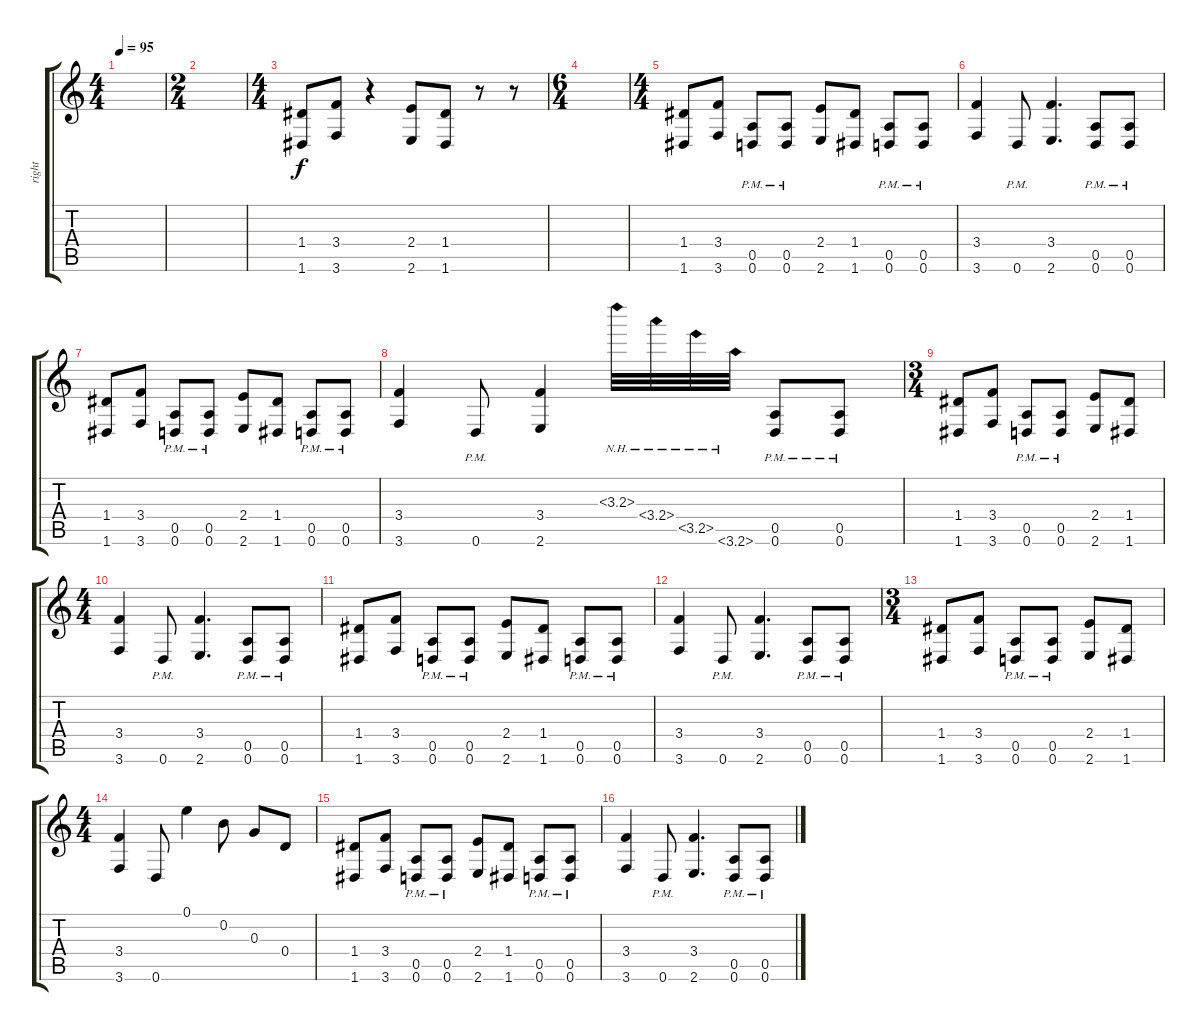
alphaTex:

\track ("right" "right") {instrument distortionguitar}
\staff {score tabs}
\tuning (E4 B3 G3 D3 A2 D2) {hide}
\ts (4 4)
\section ("" "")
\tempo 95
\clef g2
\ks c
|
\ts (2 4)
|
\ts (4 4)
(1.4 1.6).8 (3.4 3.6).8 r.4 (2.4 2.6).8 (1.4 1.6).8 r.8 r.8 |
\ts (6 4)
|
\ts (4 4)
(1.4 1.6).8 (3.4 3.6).8 (0.5{pm} 0.6{pm}).8 (0.5{pm} 0.6{pm}).8 (2.4 2.6).8 (1.4 1.6).8 (0.5{pm} 0.6{pm}).8 (0.5{pm} 0.6{pm}).8 |
(3.4 3.6).4 0.6{pm}.8 (3.4 2.6).4{d} (0.5{pm} 0.6{pm}).8 (0.5{pm} 0.6{pm}).8 |
(1.4 1.6).8 (3.4 3.6).8 (0.5{pm} 0.6{pm}).8 (0.5{pm} 0.6{pm}).8 (2.4 2.6).8 (1.4 1.6).8 (0.5{pm} 0.6{pm}).8 (0.5{pm} 0.6{pm}).8 |
(3.4 3.6).4 0.6{pm}.8 (3.4 2.6).4 3.3{nh}.32 3.4{nh}.32 3.5{nh}.32 3.6{nh}.32 (0.5{pm} 0.6{pm}).8 (0.5{pm} 0.6{pm}).8 |
\ts (3 4)
(1.4 1.6).8 (3.4 3.6).8 (0.5{pm} 0.6{pm}).8 (0.5{pm} 0.6{pm}).8 (2.4 2.6).8 (1.4 1.6).8 |
\ts (4 4)
(3.4 3.6).4 0.6{pm}.8 (3.4 2.6).4{d} (0.5{pm} 0.6{pm}).8 (0.5{pm} 0.6{pm}).8 |
(1.4 1.6).8 (3.4 3.6).8 (0.5{pm} 0.6{pm}).8 (0.5{pm} 0.6{pm}).8 (2.4 2.6).8 (1.4 1.6).8 (0.5{pm} 0.6{pm}).8 (0.5{pm} 0.6{pm}).8 |
(3.4 3.6).4 0.6{pm}.8 (3.4 2.6).4{d} (0.5{pm} 0.6{pm}).8 (0.5{pm} 0.6{pm}).8 |
\ts (3 4)
(1.4 1.6).8 (3.4 3.6).8 (0.5{pm} 0.6{pm}).8 (0.5{pm} 0.6{pm}).8 (2.4 2.6).8 (1.4 1.6).8 |
\ts (4 4)
(3.4 3.6).4 0.6.8 0.1.4 0.2.8 0.3.8 0.4.8 |
(1.4 1.6).8 (3.4 3.6).8 (0.5{pm} 0.6{pm}).8 (0.5{pm} 0.6{pm}).8 (2.4 2.6).8 (1.4 1.6).8 (0.5{pm} 0.6{pm}).8 (0.5{pm} 0.6{pm}).8 |
(3.4 3.6).4 0.6{pm}.8 (3.4 2.6).4{d} (0.5{pm} 0.6{pm}).8 (0.5{pm} 0.6{pm}).8
